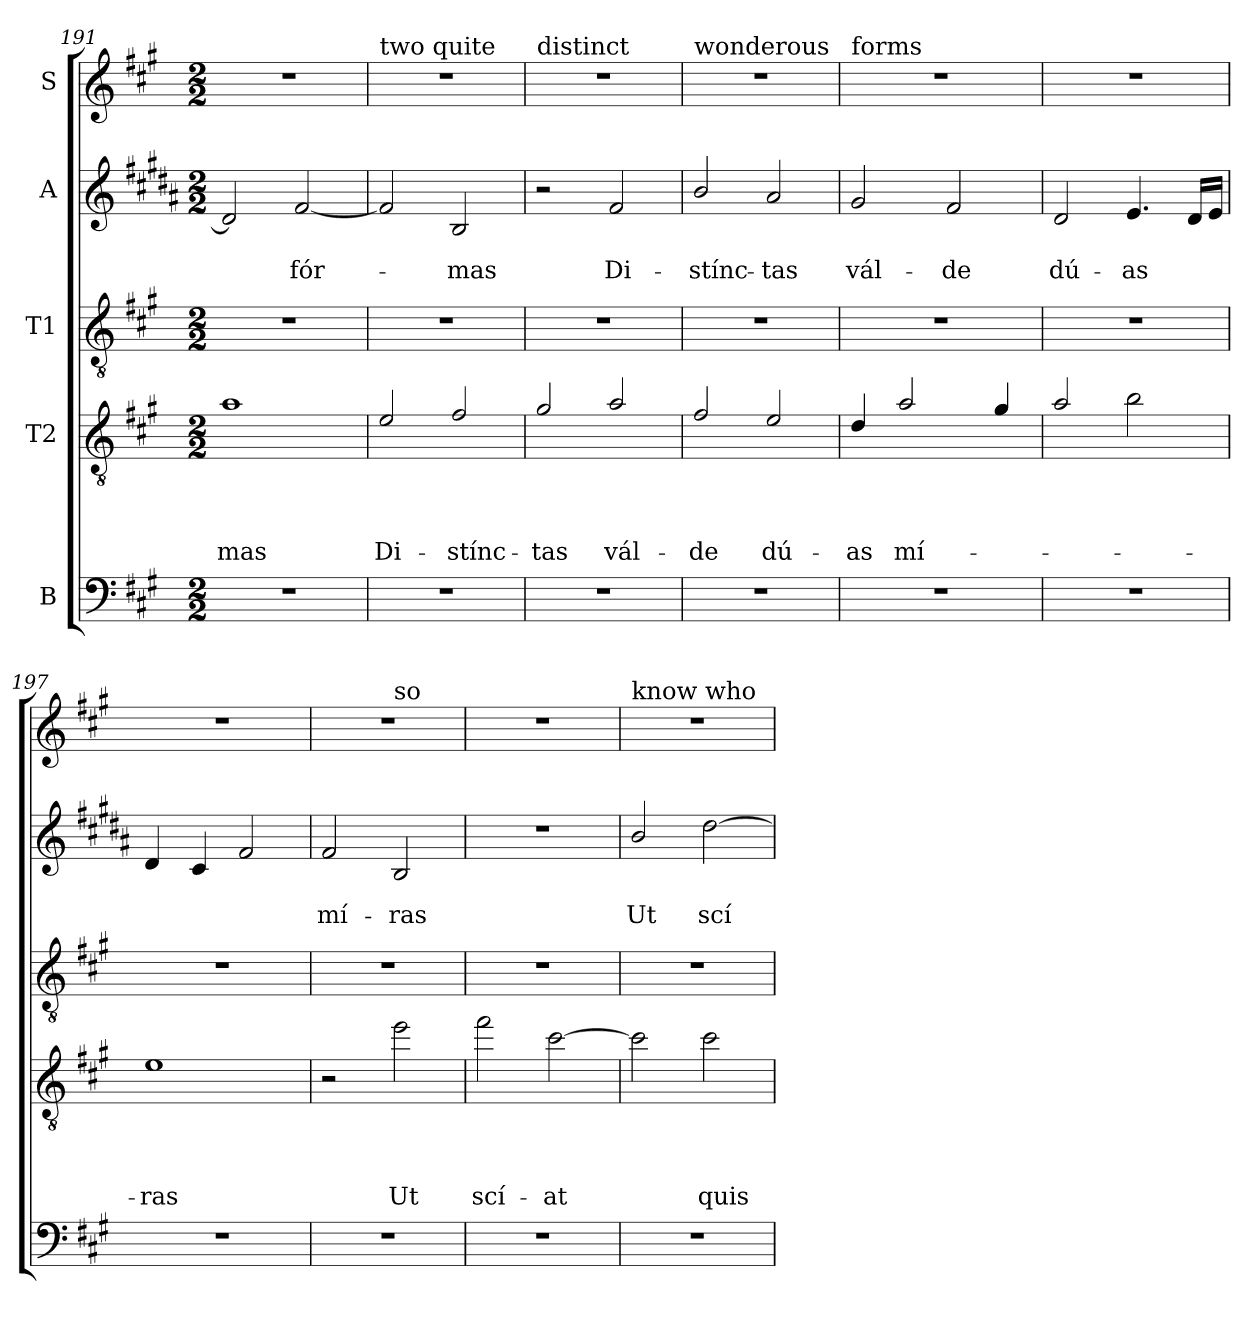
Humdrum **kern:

**kern	**kern	**text	**text	**text	**text	**kern	**kern	**text	**text	**kern
*part5	*part4	*part4	*part4	*part4	*part4	*part3	*part2	*part2	*part2	*part1
*staff5	*staff4	*staff4	*staff4	*staff4	*staff4	*staff3	*staff2	*staff2	*staff2	*staff1
*I"B	*I"T2	*	*	*	*	*I"T1	*I"A	*	*	*I"S
*clefF4	*clefGv2	*	*	*	*	*clefGv2	*clefG2	*	*	*clefG2
*	*ITrd8c14	*	*	*	*	*	*ITrd1c2	*	*	*
*k[f#c#g#]	*k[f#c#g#]	*	*	*	*	*k[f#c#g#]	*k[f#c#g#]	*	*	*k[f#c#g#]
*A:	*A:	*	*	*	*	*A:	*A:	*	*	*A:
*M2/2	*M2/2	*	*	*	*	*M2/2	*M2/2	*	*	*M2/2
=191	=191	=191	=191	=191	=191	=191	=191	=191	=191	=191
!	!	!	!	!	!LO:LY:b	!	!	!	!	!
1r	1A	.	.	.	-mas	1r	2c#/]	.	.	1r
!	!	!	!	!	!	!	!	!	!LO:LY:b	!
.	.	.	.	.	.	.	[2e/	.	fór-	.
=192	=192	=192	=192	=192	=192	=192	=192	=192	=192	=192
!	!	!	!	!	!	!	!	!	!	!LO:TX:a:t=two quite
!	!	!	!	!	!LO:LY:b	!	!	!	!	!
1r	2E/	.	.	.	Di-	1r	2e/]	.	.	1r
!	!	!	!	!	!LO:LY:b	!	!	!	!LO:LY:b	!
.	2F#/	.	.	.	-stínc-	.	2A/	.	-mas	.
!!LO:PB:g=z
=193	=193	=193	=193	=193	=193	=193	=193	=193	=193	=193
!	!	!	!	!	!	!	!	!	!	!LO:TX:a:t=distinct
!	!	!	!	!	!LO:LY:b	!	!	!	!	!
1r	2G#/	.	.	.	-tas	1r	2r	.	.	1r
!	!	!	!	!	!LO:LY:b	!	!	!	!LO:LY:b	!
.	2A/	.	.	.	vál-	.	2e/	.	Di-	.
=194	=194	=194	=194	=194	=194	=194	=194	=194	=194	=194
!	!	!	!	!	!	!	!	!	!	!LO:TX:a:t=wonderous
!	!	!	!	!	!LO:LY:b	!	!	!	!LO:LY:b	!
1r	2F#/	.	.	.	-de	1r	2a/	.	-stínc-	1r
!	!	!	!	!	!LO:LY:b	!	!	!	!LO:LY:b	!
.	2E/	.	.	.	dú-	.	2g#/	.	-tas	.
=195	=195	=195	=195	=195	=195	=195	=195	=195	=195	=195
!	!	!	!	!	!	!	!	!	!	!LO:TX:a:t=forms
!	!	!	!	!	!LO:LY:b	!	!	!	!LO:LY:b	!
1r	4D/	.	.	.	-as	1r	2f#/	.	vál-	1r
!	!	!	!	!	!LO:LY:b	!	!	!	!	!
.	2A/	.	.	.	mí-	.	.	.	.	.
!	!	!	!	!	!	!	!	!	!LO:LY:b	!
.	.	.	.	.	.	.	2e/	.	-de	.
.	4G#/	.	.	.	.	.	.	.	.	.
=196	=196	=196	=196	=196	=196	=196	=196	=196	=196	=196
!	!	!	!	!	!	!	!	!	!LO:LY:b	!
1r	2A/	.	.	.	.	1r	2c#/	.	dú-	1r
!	!	!	!	!	!	!	!	!	!LO:LY:b	!
.	2B\	.	.	.	.	.	4.d/	.	-as	.
.	.	.	.	.	.	.	16c#/LL	.	.	.
.	.	.	.	.	.	.	16d/JJ	.	.	.
=197	=197	=197	=197	=197	=197	=197	=197	=197	=197	=197
!	!	!	!	!	!LO:LY:b	!	!	!	!	!
1r	1E	.	.	.	-ras	1r	4c#/	.	.	1r
.	.	.	.	.	.	.	4B/	.	.	.
.	.	.	.	.	.	.	2e/	.	.	.
=198	=198	=198	=198	=198	=198	=198	=198	=198	=198	=198
!	!	!	!	!	!	!	!	!	!LO:LY:b	!
*	*	*	*	*	*	*	*	*	*	*^
1r	2r	.	.	.	.	1r	2e/	.	mí-	1r	2ryy
!	!	!	!	!	!	!	!	!	!	!	!LO:TX:a:t=so
!	!	!	!	!	!LO:LY:b	!	!	!	!LO:LY:b	!	!
.	2e\	.	.	.	Ut	.	2A/	.	-ras	.	2ryy
=199	=199	=199	=199	=199	=199	=199	=199	=199	=199	=199	=199
!	!	!	!	!	!	!	!	!	!	!LO:TX:a:t=that he may	!
!	!	!	!	!	!LO:LY:b	!	!	!	!	!	!
*	*	*	*	*	*	*	*	*	*	*v	*v
1r	2f#\	.	.	.	scí-	1r	1r	.	.	1r
!	!	!	!	!	!LO:LY:b	!	!	!	!	!
.	[2c#\	.	.	.	-at	.	.	.	.	.
!!LO:LB:g=z
=200	=200	=200	=200	=200	=200	=200	=200	=200	=200	=200
!	!	!	!	!	!	!	!	!	!	!LO:TX:a:t=know who
!	!	!	!	!	!	!	!	!	!LO:LY:b	!
1r	2c#\]	.	.	.	.	1r	2a/	.	Ut	1r
!	!	!	!	!	!LO:LY:b	!	!	!	!LO:LY:b	!
.	2c#\	.	.	.	quis	.	[2cc#\	.	scí-	.
=	=	=	=	=	=	=	=	=	=	=
*-	*-	*-	*-	*-	*-	*-	*-	*-	*-	*-
